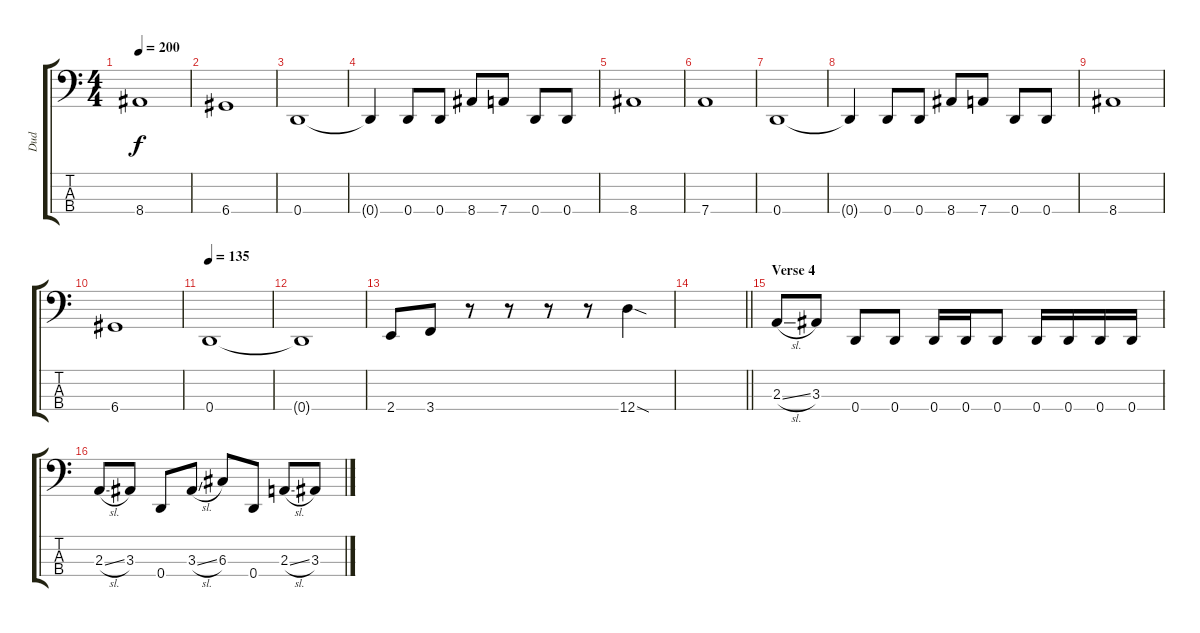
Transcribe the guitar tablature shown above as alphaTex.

\track ("Dud" "Dud") {instrument slapbass1}
\staff {score tabs}
\tuning (F2 C2 G1 D1) {hide}
\ts (4 4)
\tempo 200
\clef f4
\ks c
8.4.1{dy f} |
6.4.1 |
0.4.1 |
0.4{t}.4 0.4.8 0.4.8 8.4.8 7.4.8 0.4.8 0.4.8 |
8.4.1 |
7.4.1 |
0.4.1 |
0.4{t}.4 0.4.8 0.4.8 8.4.8 7.4.8 0.4.8 0.4.8 |
8.4.1 |
6.4.1 |
\tempo 135
0.4.1 |
0.4{t}.1 |
2.4.8 3.4.8 r.8 r.8 r.8 r.8 12.4{sod}.4 |
\barLineRight lightlight
|
\section ("" "Verse 4")
2.3{sl}.8 3.3.8 0.4.8 0.4.8 0.4.16 0.4.16 0.4.8 0.4.16 0.4.16 0.4.16 0.4.16 |
2.3{sl}.8 3.3.8 0.4.8 3.3{sl}.8 6.3.8 0.4.8 2.3{sl}.8 3.3.8
